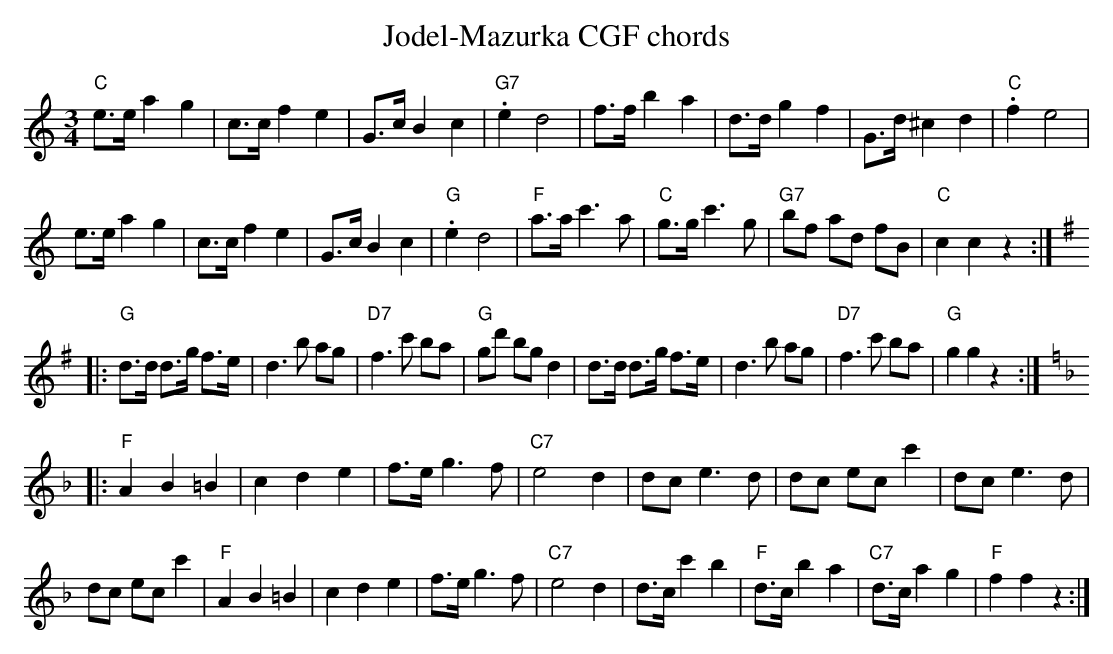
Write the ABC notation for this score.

X:1
T:Jodel-Mazurka CGF chords
M:3/4
L:1/8
K:C %%MIDI gchordon
"C"e>e a2g2 | c>c f2e2 | G>c B2c2 | "G7".e2d4 | f>fb2a2 | d>dg2f2 | G>d ^c2d2 | "C".f2e4 |
e>e a2g2 | c>c f2e2 | G>c B2c2 | "G".e2d4 | "F"a>a c'3a | "C"g>g c'3g | "G7"bf ad fB | "C"c2c2z2 :: [K:G]
"G"d>d d>g f>e | d3b ag | "D7"f3c' ba | "G"gd' bg d2 | d>d d>g f>e | d3b ag | "D7"f3c' ba | "G"g2g2 z2 :: [K:F]
"F"A2B2=B2 | c2d2 e2 | f>e g3f | "C7"e4d2 | dc e3d | dc ec c'2 | dc e3d |
dc ec c'2 | "F"A2B2=B2 | c2d2e2 | f>e g3f | "C7"e4d2 | d>cc'2b2 | "F"d>c b2a2 | "C7"d>c a2g2 | "F"f2f2z2 :|
